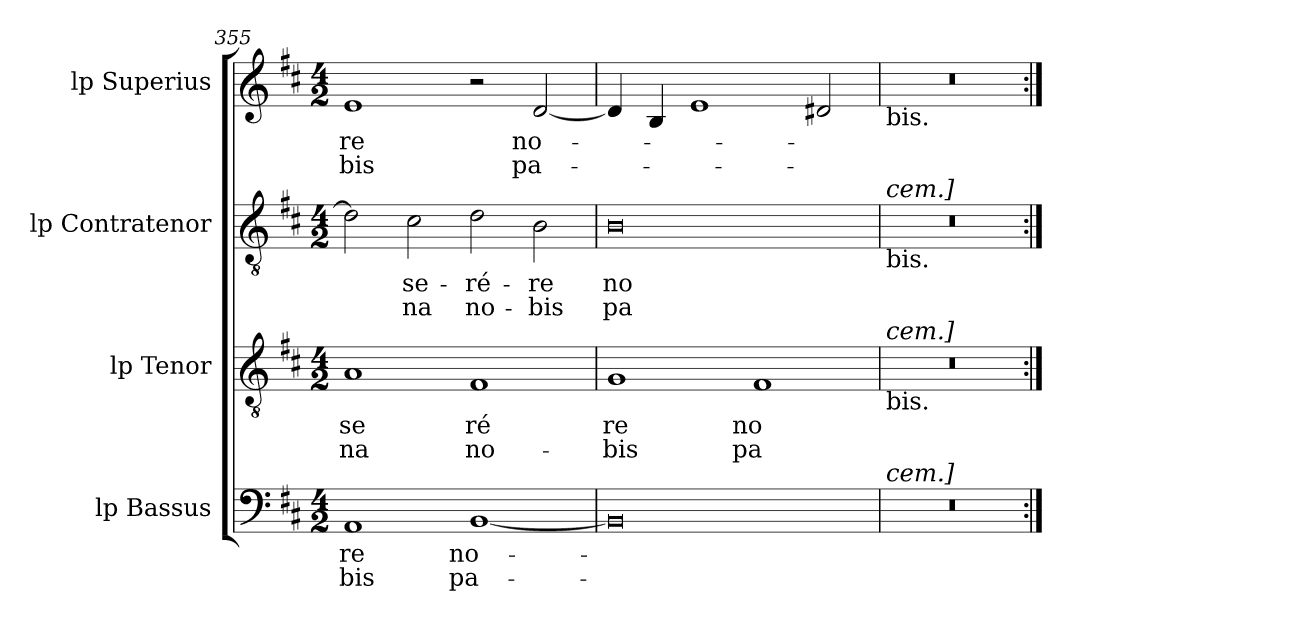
**kern	**text	**text	**kern	**text	**text	**kern	**text	**text	**kern	**text	**text
*part4	*part4	*part4	*part3	*part3	*part3	*part2	*part2	*part2	*part1	*part1	*part1
*staff4	*staff4	*staff4	*staff3	*staff3	*staff3	*staff2	*staff2	*staff2	*staff1	*staff1	*staff1
*I"lp Bassus	*	*	*I"lp Tenor	*	*	*I"lp Contratenor	*	*	*I"lp Superius	*	*
*I'lp Bassus	*	*	*I'lp Tenor	*	*	*I'lp Contratenor	*	*	*I'lp Superius	*	*
*clefF4	*	*	*clefGv2	*	*	*clefGv2	*	*	*clefG2	*	*
*k[f#c#]	*	*	*k[f#c#]	*	*	*k[f#c#]	*	*	*k[f#c#]	*	*
*D:	*	*	*D:	*	*	*D:	*	*	*D:	*	*
*M4/2	*	*	*M4/2	*	*	*M4/2	*	*	*M4/2	*	*
=355	=355	=355	=355	=355	=355	=355	=355	=355	=355	=355	=355
!	!LO:LY:b:cj	!LO:LY:b:cj	!	!LO:LY:b:cj	!LO:LY:b:cj	!	!	!	!	!LO:LY:b:cj	!LO:LY:b:cj
1AA	-re	bis	1A	-se	na	2d\]	.	.	1e	-re	bis
!	!	!	!	!	!	!	!LO:LY:b:cj	!LO:LY:b:cj	!	!	!
.	.	.	.	.	.	2c#\	-se-	-na	.	.	.
!	!LO:LY:b:cj	!LO:LY:b:cj	!	!LO:LY:b:cj	!LO:LY:b:cj	!	!LO:LY:b:cj	!LO:LY:b:cj	!	!	!
[<1BB	no-	-pa-	1F#	ré	no-	2d\	ré-	-no-	2r	.	.
!	!	!	!	!	!	!	!LO:LY:b:cj	!LO:LY:b:cj	!	!LO:LY:b:cj	!LO:LY:b:cj
.	.	.	.	.	.	2B\	-re	bis	[<2d/	no-	-pa-
=356	=356	=356	=356	=356	=356	=356	=356	=356	=356	=356	=356
!	!	!	!	!LO:LY:b:cj	!LO:LY:b:cj	!	!LO:LY:b:cj	!LO:LY:b:cj	!	!	!
0BB]	.	.	1G	-re	bis	0B	no-	-pa-	4d/]	.	.
.	.	.	.	.	.	.	.	.	4B/	.	.
.	.	.	.	.	.	.	.	.	1e	.	.
!	!	!	!	!LO:LY:b:cj	!LO:LY:b:cj	!	!	!	!	!	!
.	.	.	1F#	no	pa-	.	.	.	.	.	.
.	.	.	.	.	.	.	.	.	2d#X/	.	.
=357	=357	=357	=357	=357	=357	=357	=357	=357	=357	=357	=357
!	!	!	!	!	!	!	!	!	!LO:TX:b:t=bis.	!	!
!	!	!	!	!	!	!LO:TX:a:i:t=cem.]	!	!	!	!	!
!	!	!	!	!	!	!LO:TX:b:t=bis.	!	!	!	!	!
!	!	!	!LO:TX:a:i:t=cem.]	!	!	!	!	!	!	!	!
!	!	!	!LO:TX:b:t=bis.	!	!	!	!	!	!	!	!
!LO:TX:a:i:t=cem.]	!	!	!	!	!	!	!	!	!	!	!
0r	.	.	0r	.	.	0r	.	.	0r	.	.
=:|!	=:|!	=:|!	=:|!	=:|!	=:|!	=:|!	=:|!	=:|!	=:|!	=:|!	=:|!
*-	*-	*-	*-	*-	*-	*-	*-	*-	*-	*-	*-
